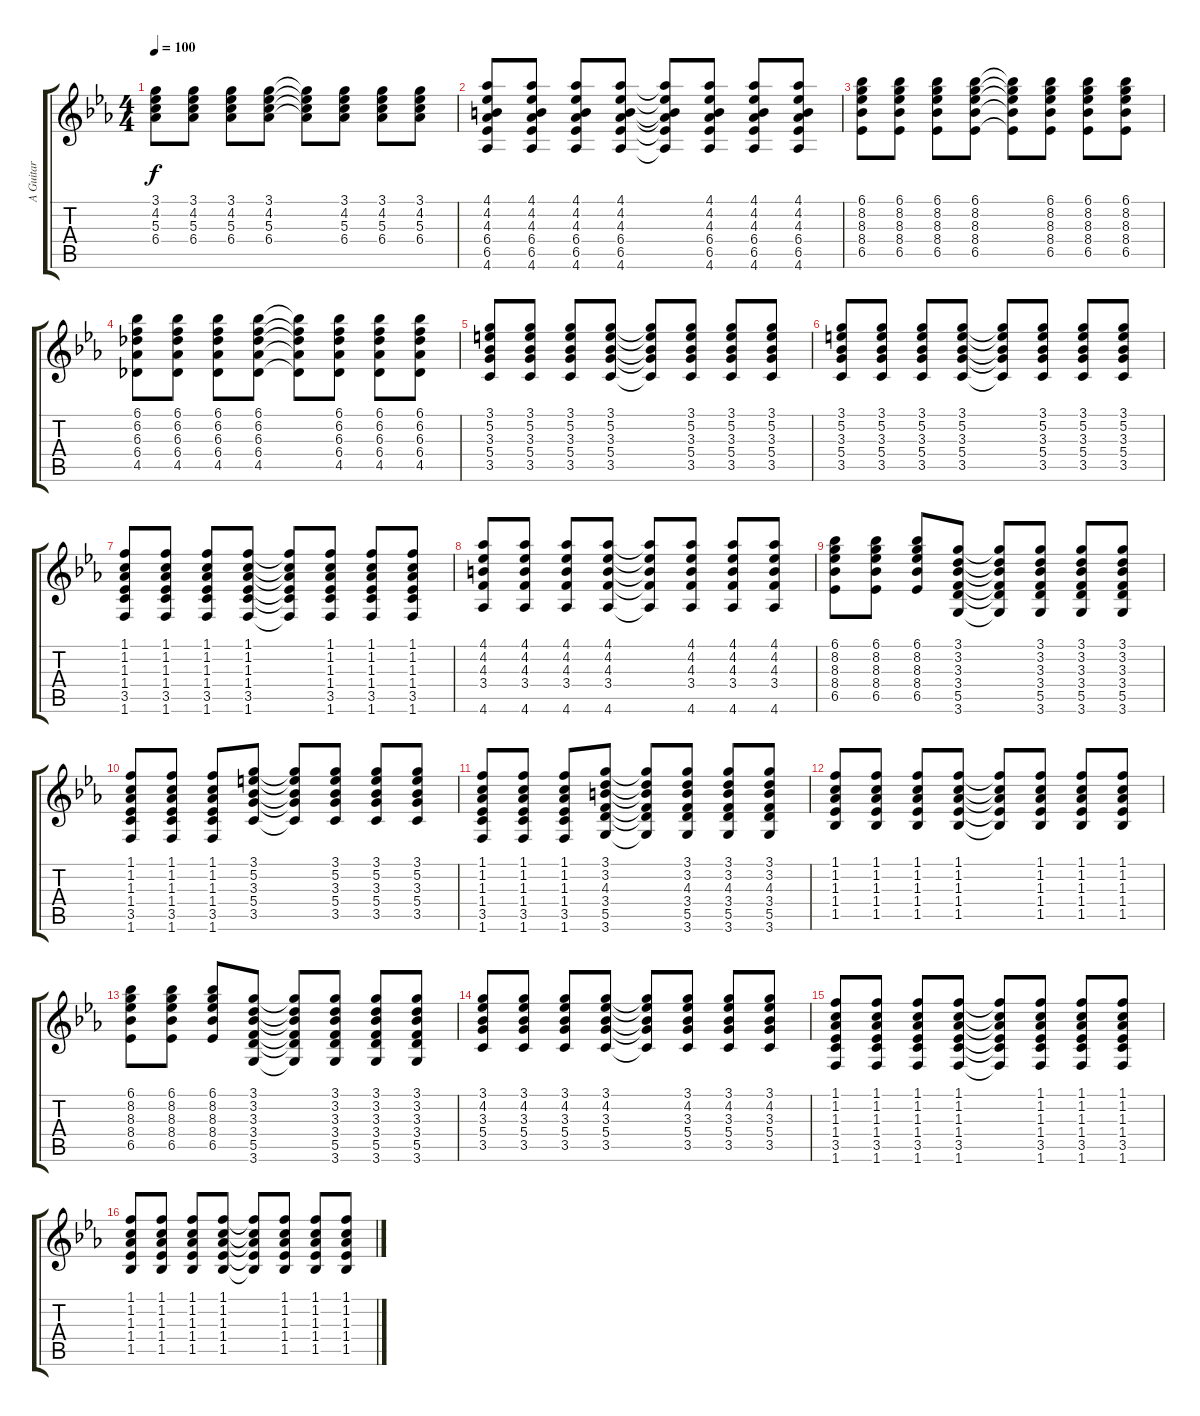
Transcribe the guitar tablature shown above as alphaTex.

\track ("A Guitar" "A Guitar") {instrument acousticguitarnylon}
\staff {score tabs}
\tuning (E4 B3 G3 D3 A2 E2) {hide}
\ts (4 4)
\tempo 100
\clef g2
\ks eb
(3.1 4.2 5.3 6.4).8{dy f} (3.1 4.2 5.3 6.4).8 (3.1 4.2 5.3 6.4).8 (3.1 4.2 5.3 6.4).8 (3.1{t} 4.2{t} 5.3{t} 6.4{t}).8 (3.1 4.2 5.3 6.4).8 (3.1 4.2 5.3 6.4).8 (3.1 4.2 5.3 6.4).8 |
(4.1 4.2 4.3 6.4 6.5 4.6).8 (4.1 4.2 4.3 6.4 6.5 4.6).8 (4.1 4.2 4.3 6.4 6.5 4.6).8 (4.1 4.2 4.3 6.4 6.5 4.6).8 (4.1{t} 4.2{t} 4.3{t} 6.4{t} 6.5{t} 4.6{t}).8 (4.1 4.2 4.3 6.4 6.5 4.6).8 (4.1 4.2 4.3 6.4 6.5 4.6).8 (4.1 4.2 4.3 6.4 6.5 4.6).8 |
(6.1 8.2 8.3 8.4 6.5).8 (6.1 8.2 8.3 8.4 6.5).8 (6.1 8.2 8.3 8.4 6.5).8 (6.1 8.2 8.3 8.4 6.5).8 (6.1{t} 8.2{t} 8.3{t} 8.4{t} 6.5{t}).8 (6.1 8.2 8.3 8.4 6.5).8 (6.1 8.2 8.3 8.4 6.5).8 (6.1 8.2 8.3 8.4 6.5).8 |
(6.1 6.2 6.3 6.4 4.5).8 (6.1 6.2 6.3 6.4 4.5).8 (6.1 6.2 6.3 6.4 4.5).8 (6.1 6.2 6.3 6.4 4.5).8 (6.1{t} 6.2{t} 6.3{t} 6.4{t} 4.5{t}).8 (6.1 6.2 6.3 6.4 4.5).8 (6.1 6.2 6.3 6.4 4.5).8 (6.1 6.2 6.3 6.4 4.5).8 |
(3.1 5.2 3.3 5.4 3.5).8 (3.1 5.2 3.3 5.4 3.5).8 (3.1 5.2 3.3 5.4 3.5).8 (3.1 5.2 3.3 5.4 3.5).8 (3.1{t} 5.2{t} 3.3{t} 5.4{t} 3.5{t}).8 (3.1 5.2 3.3 5.4 3.5).8 (3.1 5.2 3.3 5.4 3.5).8 (3.1 5.2 3.3 5.4 3.5).8 |
(3.1 5.2 3.3 5.4 3.5).8 (3.1 5.2 3.3 5.4 3.5).8 (3.1 5.2 3.3 5.4 3.5).8 (3.1 5.2 3.3 5.4 3.5).8 (3.1{t} 5.2{t} 3.3{t} 5.4{t} 3.5{t}).8 (3.1 5.2 3.3 5.4 3.5).8 (3.1 5.2 3.3 5.4 3.5).8 (3.1 5.2 3.3 5.4 3.5).8 |
(1.1 1.2 1.3 1.4 3.5 1.6).8 (1.1 1.2 1.3 1.4 3.5 1.6).8 (1.1 1.2 1.3 1.4 3.5 1.6).8 (1.1 1.2 1.3 1.4 3.5 1.6).8 (1.1{t} 1.2{t} 1.3{t} 1.4{t} 3.5{t} 1.6{t}).8 (1.1 1.2 1.3 1.4 3.5 1.6).8 (1.1 1.2 1.3 1.4 3.5 1.6).8 (1.1 1.2 1.3 1.4 3.5 1.6).8 |
(4.1 4.2 4.3 3.4 4.6).8 (4.1 4.2 4.3 3.4 4.6).8 (4.1 4.2 4.3 3.4 4.6).8 (4.1 4.2 4.3 3.4 4.6).8 (4.1{t} 4.2{t} 4.3{t} 3.4{t} 4.6{t}).8 (4.1 4.2 4.3 3.4 4.6).8 (4.1 4.2 4.3 3.4 4.6).8 (4.1 4.2 4.3 3.4 4.6).8 |
(6.1 8.2 8.3 8.4 6.5).8 (6.1 8.2 8.3 8.4 6.5).8 (6.1 8.2 8.3 8.4 6.5).8 (3.1 3.2 3.3 3.4 5.5 3.6).8 (3.1{t} 3.2{t} 3.3{t} 3.4{t} 5.5{t} 3.6{t}).8 (3.1 3.2 3.3 3.4 5.5 3.6).8 (3.1 3.2 3.3 3.4 5.5 3.6).8 (3.1 3.2 3.3 3.4 5.5 3.6).8 |
(1.1 1.2 1.3 1.4 3.5 1.6).8 (1.1 1.2 1.3 1.4 3.5 1.6).8 (1.1 1.2 1.3 1.4 3.5 1.6).8 (3.1 5.2 3.3 5.4 3.5).8 (3.1{t} 5.2{t} 3.3{t} 5.4{t} 3.5{t}).8 (3.1 5.2 3.3 5.4 3.5).8 (3.1 5.2 3.3 5.4 3.5).8 (3.1 5.2 3.3 5.4 3.5).8 |
(1.1 1.2 1.3 1.4 3.5 1.6).8 (1.1 1.2 1.3 1.4 3.5 1.6).8 (1.1 1.2 1.3 1.4 3.5 1.6).8 (3.1 3.2 4.3 3.4 5.5 3.6).8 (3.1{t} 3.2{t} 4.3{t} 3.4{t} 5.5{t} 3.6{t}).8 (3.1 3.2 4.3 3.4 5.5 3.6).8 (3.1 3.2 4.3 3.4 5.5 3.6).8 (3.1 3.2 4.3 3.4 5.5 3.6).8 |
(1.1 1.2 1.3 1.4 1.5).8 (1.1 1.2 1.3 1.4 1.5).8 (1.1 1.2 1.3 1.4 1.5).8 (1.1 1.2 1.3 1.4 1.5).8 (1.1{t} 1.2{t} 1.3{t} 1.4{t} 1.5{t}).8 (1.1 1.2 1.3 1.4 1.5).8 (1.1 1.2 1.3 1.4 1.5).8 (1.1 1.2 1.3 1.4 1.5).8 |
(6.1 8.2 8.3 8.4 6.5).8 (6.1 8.2 8.3 8.4 6.5).8 (6.1 8.2 8.3 8.4 6.5).8 (3.1 3.2 3.3 3.4 5.5 3.6).8 (3.1{t} 3.2{t} 3.3{t} 3.4{t} 5.5{t} 3.6{t}).8 (3.1 3.2 3.3 3.4 5.5 3.6).8 (3.1 3.2 3.3 3.4 5.5 3.6).8 (3.1 3.2 3.3 3.4 5.5 3.6).8 |
(3.1 4.2 3.3 5.4 3.5).8 (3.1 4.2 3.3 5.4 3.5).8 (3.1 4.2 3.3 5.4 3.5).8 (3.1 4.2 3.3 5.4 3.5).8 (3.1{t} 4.2{t} 3.3{t} 5.4{t} 3.5{t}).8 (3.1 4.2 3.3 5.4 3.5).8 (3.1 4.2 3.3 5.4 3.5).8 (3.1 4.2 3.3 5.4 3.5).8 |
(1.1 1.2 1.3 1.4 3.5 1.6).8 (1.1 1.2 1.3 1.4 3.5 1.6).8 (1.1 1.2 1.3 1.4 3.5 1.6).8 (1.1 1.2 1.3 1.4 3.5 1.6).8 (1.1{t} 1.2{t} 1.3{t} 1.4{t} 3.5{t} 1.6{t}).8 (1.1 1.2 1.3 1.4 3.5 1.6).8 (1.1 1.2 1.3 1.4 3.5 1.6).8 (1.1 1.2 1.3 1.4 3.5 1.6).8 |
(1.1 1.2 1.3 1.4 1.5).8 (1.1 1.2 1.3 1.4 1.5).8 (1.1 1.2 1.3 1.4 1.5).8 (1.1 1.2 1.3 1.4 1.5).8 (1.1{t} 1.2{t} 1.3{t} 1.4{t} 1.5{t}).8 (1.1 1.2 1.3 1.4 1.5).8 (1.1 1.2 1.3 1.4 1.5).8 (1.1 1.2 1.3 1.4 1.5).8
